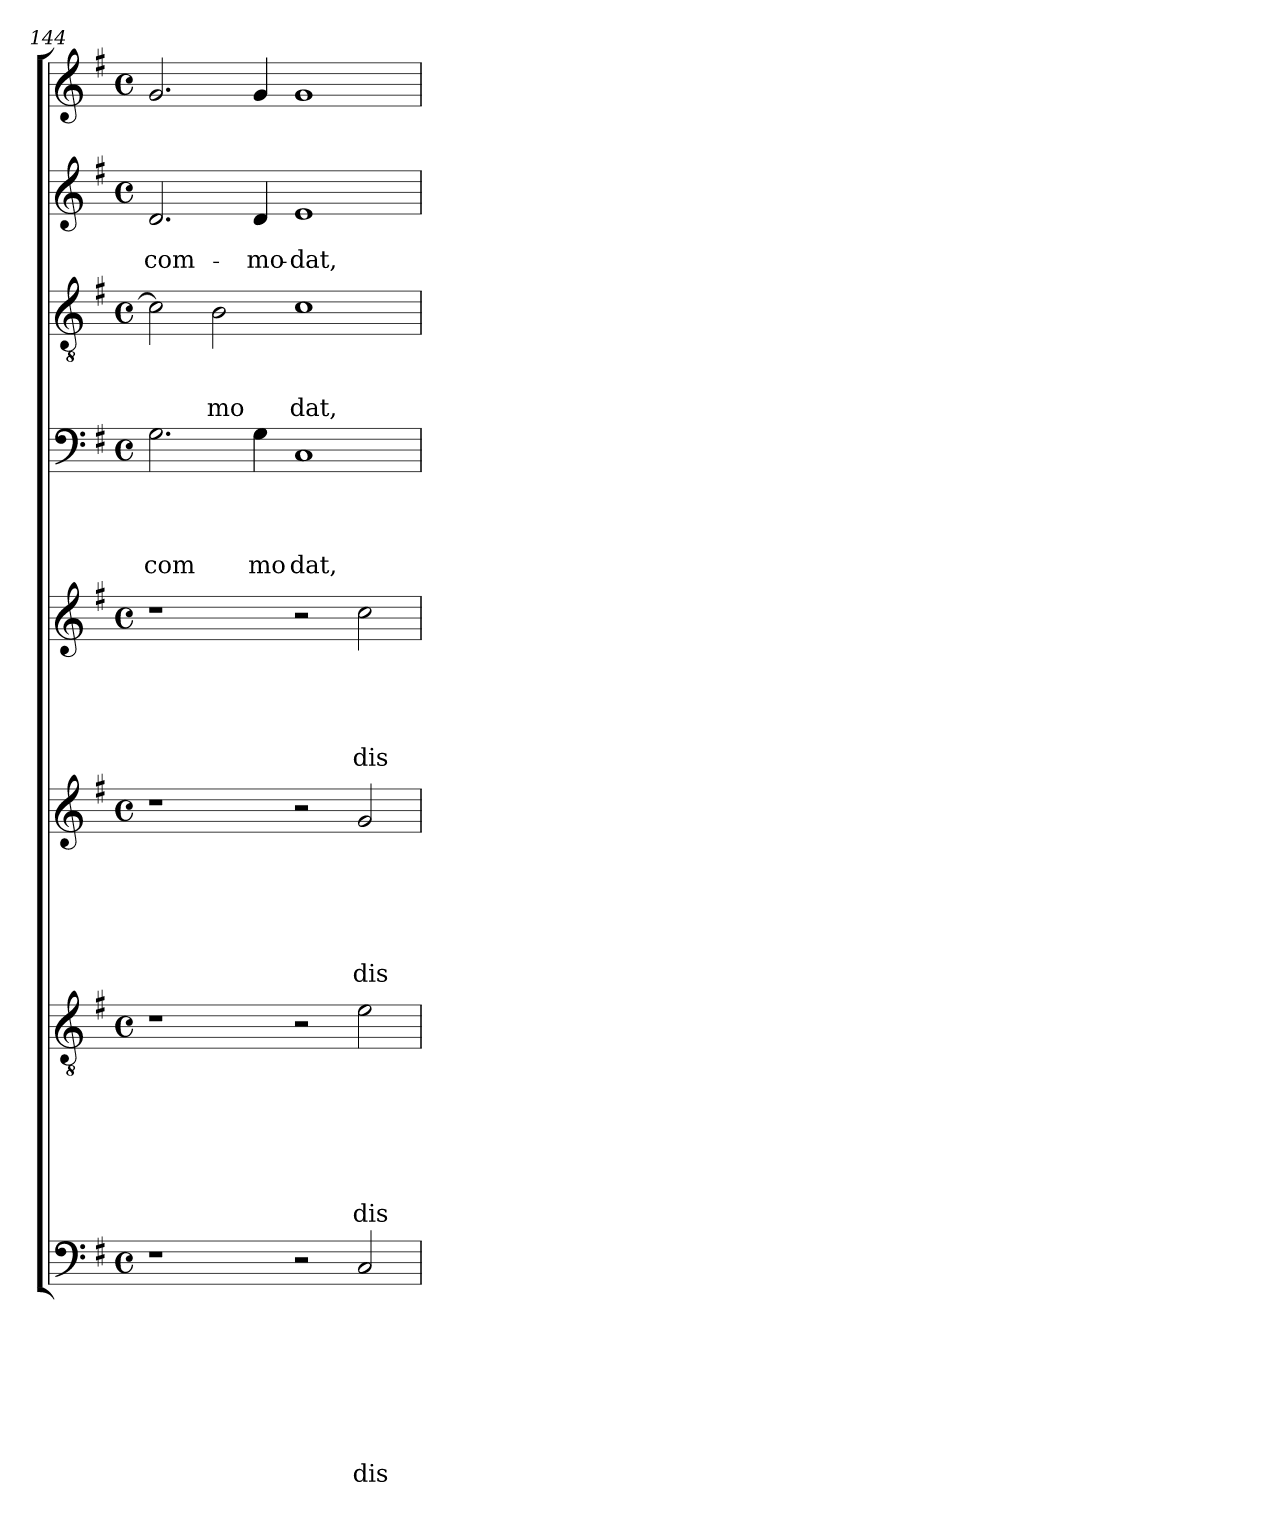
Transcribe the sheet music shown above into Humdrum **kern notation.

**kern	**text	**text	**text	**text	**text	**text	**text	**text	**kern	**text	**text	**text	**text	**text	**text	**text	**kern	**text	**text	**text	**text	**text	**text	**kern	**text	**text	**text	**text	**text	**kern	**text	**text	**text	**text	**kern	**text	**text	**text	**kern	**text	**text	**kern
*part8	*part8	*part8	*part8	*part8	*part8	*part8	*part8	*part8	*part7	*part7	*part7	*part7	*part7	*part7	*part7	*part7	*part6	*part6	*part6	*part6	*part6	*part6	*part6	*part5	*part5	*part5	*part5	*part5	*part5	*part4	*part4	*part4	*part4	*part4	*part3	*part3	*part3	*part3	*part2	*part2	*part2	*part1
*staff8	*staff8	*staff8	*staff8	*staff8	*staff8	*staff8	*staff8	*staff8	*staff7	*staff7	*staff7	*staff7	*staff7	*staff7	*staff7	*staff7	*staff6	*staff6	*staff6	*staff6	*staff6	*staff6	*staff6	*staff5	*staff5	*staff5	*staff5	*staff5	*staff5	*staff4	*staff4	*staff4	*staff4	*staff4	*staff3	*staff3	*staff3	*staff3	*staff2	*staff2	*staff2	*staff1
*clefF4	*	*	*	*	*	*	*	*	*clefGv2	*	*	*	*	*	*	*	*clefG2	*	*	*	*	*	*	*clefG2	*	*	*	*	*	*clefF4	*	*	*	*	*clefGv2	*	*	*	*clefG2	*	*	*clefG2
*k[f#]	*	*	*	*	*	*	*	*	*k[f#]	*	*	*	*	*	*	*	*k[f#]	*	*	*	*	*	*	*k[f#]	*	*	*	*	*	*k[f#]	*	*	*	*	*k[f#]	*	*	*	*k[f#]	*	*	*k[f#]
*G:	*	*	*	*	*	*	*	*	*G:	*	*	*	*	*	*	*	*G:	*	*	*	*	*	*	*G:	*	*	*	*	*	*G:	*	*	*	*	*G:	*	*	*	*G:	*	*	*G:
*M4/4	*	*	*	*	*	*	*	*	*M4/4	*	*	*	*	*	*	*	*M4/4	*	*	*	*	*	*	*M4/4	*	*	*	*	*	*M4/4	*	*	*	*	*M4/4	*	*	*	*M4/4	*	*	*M4/4
*met(c)	*	*	*	*	*	*	*	*	*met(c)	*	*	*	*	*	*	*	*met(c)	*	*	*	*	*	*	*met(c)	*	*	*	*	*	*met(c)	*	*	*	*	*met(c)	*	*	*	*met(c)	*	*	*met(c)
=144	=144	=144	=144	=144	=144	=144	=144	=144	=144	=144	=144	=144	=144	=144	=144	=144	=144	=144	=144	=144	=144	=144	=144	=144	=144	=144	=144	=144	=144	=144	=144	=144	=144	=144	=144	=144	=144	=144	=144	=144	=144	=144
!	!	!	!	!	!	!	!	!	!	!	!	!	!	!	!	!	!	!	!	!	!	!	!	!	!	!	!	!	!	!	!	!	!	!LO:LY:b	!	!	!	!	!	!	!LO:LY:b	!
1r	.	.	.	.	.	.	.	.	1r	.	.	.	.	.	.	.	1r	.	.	.	.	.	.	1r	.	.	.	.	.	2.G\	.	.	.	com	2c\]	.	.	.	2.d/	.	com-	2.g/
!	!	!	!	!	!	!	!	!	!	!	!	!	!	!	!	!	!	!	!	!	!	!	!	!	!	!	!	!	!	!	!	!	!	!	!	!	!	!LO:LY:b	!	!	!	!
.	.	.	.	.	.	.	.	.	.	.	.	.	.	.	.	.	.	.	.	.	.	.	.	.	.	.	.	.	.	.	.	.	.	.	2B\	.	.	mo	.	.	.	.
!	!	!	!	!	!	!	!	!	!	!	!	!	!	!	!	!	!	!	!	!	!	!	!	!	!	!	!	!	!	!	!	!	!	!LO:LY:b	!	!	!	!	!	!	!LO:LY:b	!
.	.	.	.	.	.	.	.	.	.	.	.	.	.	.	.	.	.	.	.	.	.	.	.	.	.	.	.	.	.	4G\	.	.	.	mo	.	.	.	.	4d/	.	-mo-	4g/
!	!	!	!	!	!	!	!	!	!	!	!	!	!	!	!	!	!	!	!	!	!	!	!	!	!	!	!	!	!	!	!	!	!	!LO:LY:b	!	!	!	!LO:LY:b	!	!	!LO:LY:b	!
2r	.	.	.	.	.	.	.	.	2r	.	.	.	.	.	.	.	2r	.	.	.	.	.	.	2r	.	.	.	.	.	1C	.	.	.	dat,	1c	.	.	dat,	1e	.	-dat,	1g
!	!	!	!	!	!	!	!	!LO:LY:b	!	!	!	!	!	!	!	!LO:LY:b	!	!	!	!	!	!	!LO:LY:b	!	!	!	!	!	!LO:LY:b	!	!	!	!	!	!	!	!	!	!	!	!	!
2C/	.	.	.	.	.	.	.	dis	2e\	.	.	.	.	.	.	dis	2g/	.	.	.	.	.	dis-	2cc\	.	.	.	.	dis	.	.	.	.	.	.	.	.	.	.	.	.	.
=	=	=	=	=	=	=	=	=	=	=	=	=	=	=	=	=	=	=	=	=	=	=	=	=	=	=	=	=	=	=	=	=	=	=	=	=	=	=	=	=	=	=
*-	*-	*-	*-	*-	*-	*-	*-	*-	*-	*-	*-	*-	*-	*-	*-	*-	*-	*-	*-	*-	*-	*-	*-	*-	*-	*-	*-	*-	*-	*-	*-	*-	*-	*-	*-	*-	*-	*-	*-	*-	*-	*-
